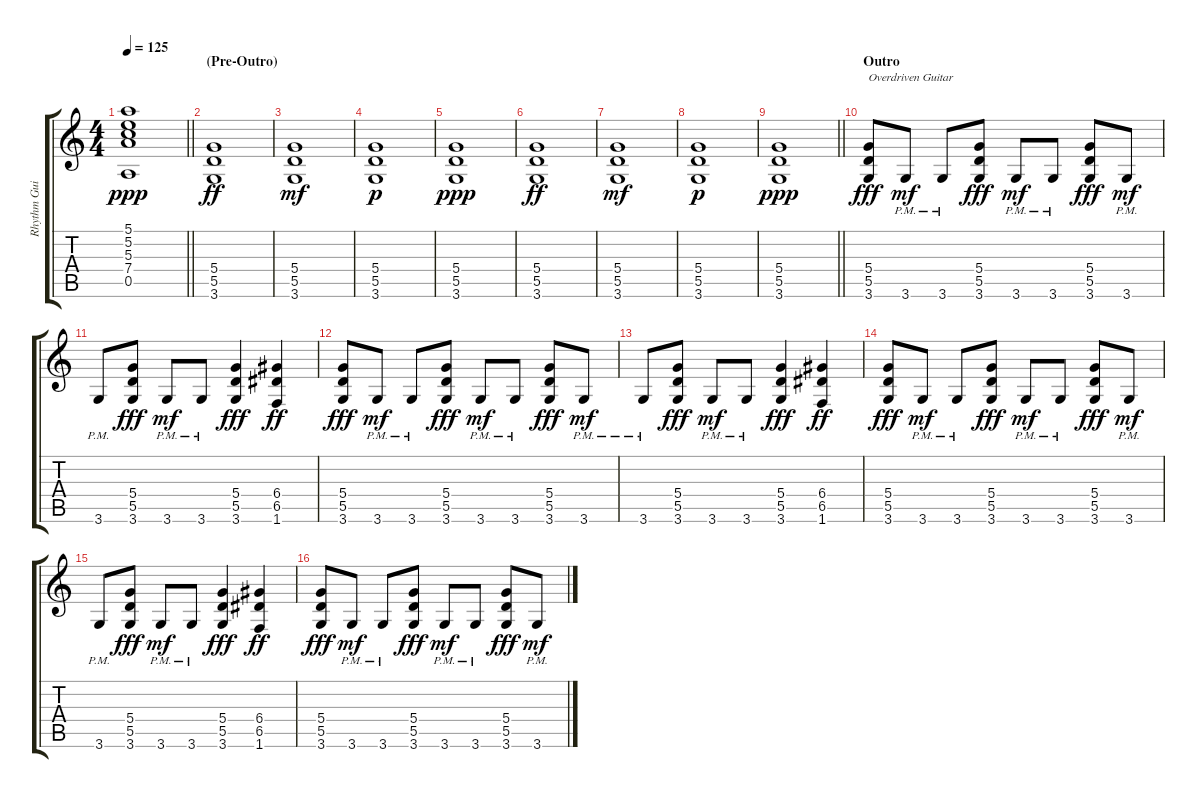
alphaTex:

\track ("Rhythm Guitar" "Rhythm Gui") {instrument overdrivenguitar}
\staff {score tabs}
\tuning (E4 B3 G3 D3 A2 E2) {hide}
\ts (4 4)
\tempo 125
\clef g2
\barLineRight lightlight
\ks c
(5.1 5.2 5.3 7.4 0.5).1{dy ppp} |
\section ("" "(Pre-Outro)")
(5.4 5.5 3.6).1{dy ff} |
(5.4 5.5 3.6).1{dy mf} |
(5.4 5.5 3.6).1{dy p} |
(5.4 5.5 3.6).1{dy ppp} |
(5.4 5.5 3.6).1{dy ff} |
(5.4 5.5 3.6).1{dy mf} |
(5.4 5.5 3.6).1{dy p} |
\barLineRight lightlight
(5.4 5.5 3.6).1{dy ppp} |
\section ("" "Outro")
(5.4 5.5 3.6).8{txt "Overdriven Guitar" dy fff instrument overdrivenguitar} 3.6{pm}.8{dy mf} 3.6{pm}.8 (5.4 5.5 3.6).8{dy fff} 3.6{pm}.8{dy mf} 3.6{pm}.8 (5.4 5.5 3.6).8{dy fff} 3.6{pm}.8{dy mf} |
3.6{pm}.8 (5.4 5.5 3.6).8{dy fff} 3.6{pm}.8{dy mf} 3.6{pm}.8 (5.4 5.5 3.6).4{dy fff} (6.4 6.5 1.6).4{dy ff} |
(5.4 5.5 3.6).8{dy fff} 3.6{pm}.8{dy mf} 3.6{pm}.8 (5.4 5.5 3.6).8{dy fff} 3.6{pm}.8{dy mf} 3.6{pm}.8 (5.4 5.5 3.6).8{dy fff} 3.6{pm}.8{dy mf} |
3.6{pm}.8 (5.4 5.5 3.6).8{dy fff} 3.6{pm}.8{dy mf} 3.6{pm}.8 (5.4 5.5 3.6).4{dy fff} (6.4 6.5 1.6).4{dy ff} |
(5.4 5.5 3.6).8{dy fff} 3.6{pm}.8{dy mf} 3.6{pm}.8 (5.4 5.5 3.6).8{dy fff} 3.6{pm}.8{dy mf} 3.6{pm}.8 (5.4 5.5 3.6).8{dy fff} 3.6{pm}.8{dy mf} |
3.6{pm}.8 (5.4 5.5 3.6).8{dy fff} 3.6{pm}.8{dy mf} 3.6{pm}.8 (5.4 5.5 3.6).4{dy fff} (6.4 6.5 1.6).4{dy ff} |
(5.4 5.5 3.6).8{dy fff} 3.6{pm}.8{dy mf} 3.6{pm}.8 (5.4 5.5 3.6).8{dy fff} 3.6{pm}.8{dy mf} 3.6{pm}.8 (5.4 5.5 3.6).8{dy fff} 3.6{pm}.8{dy mf}
